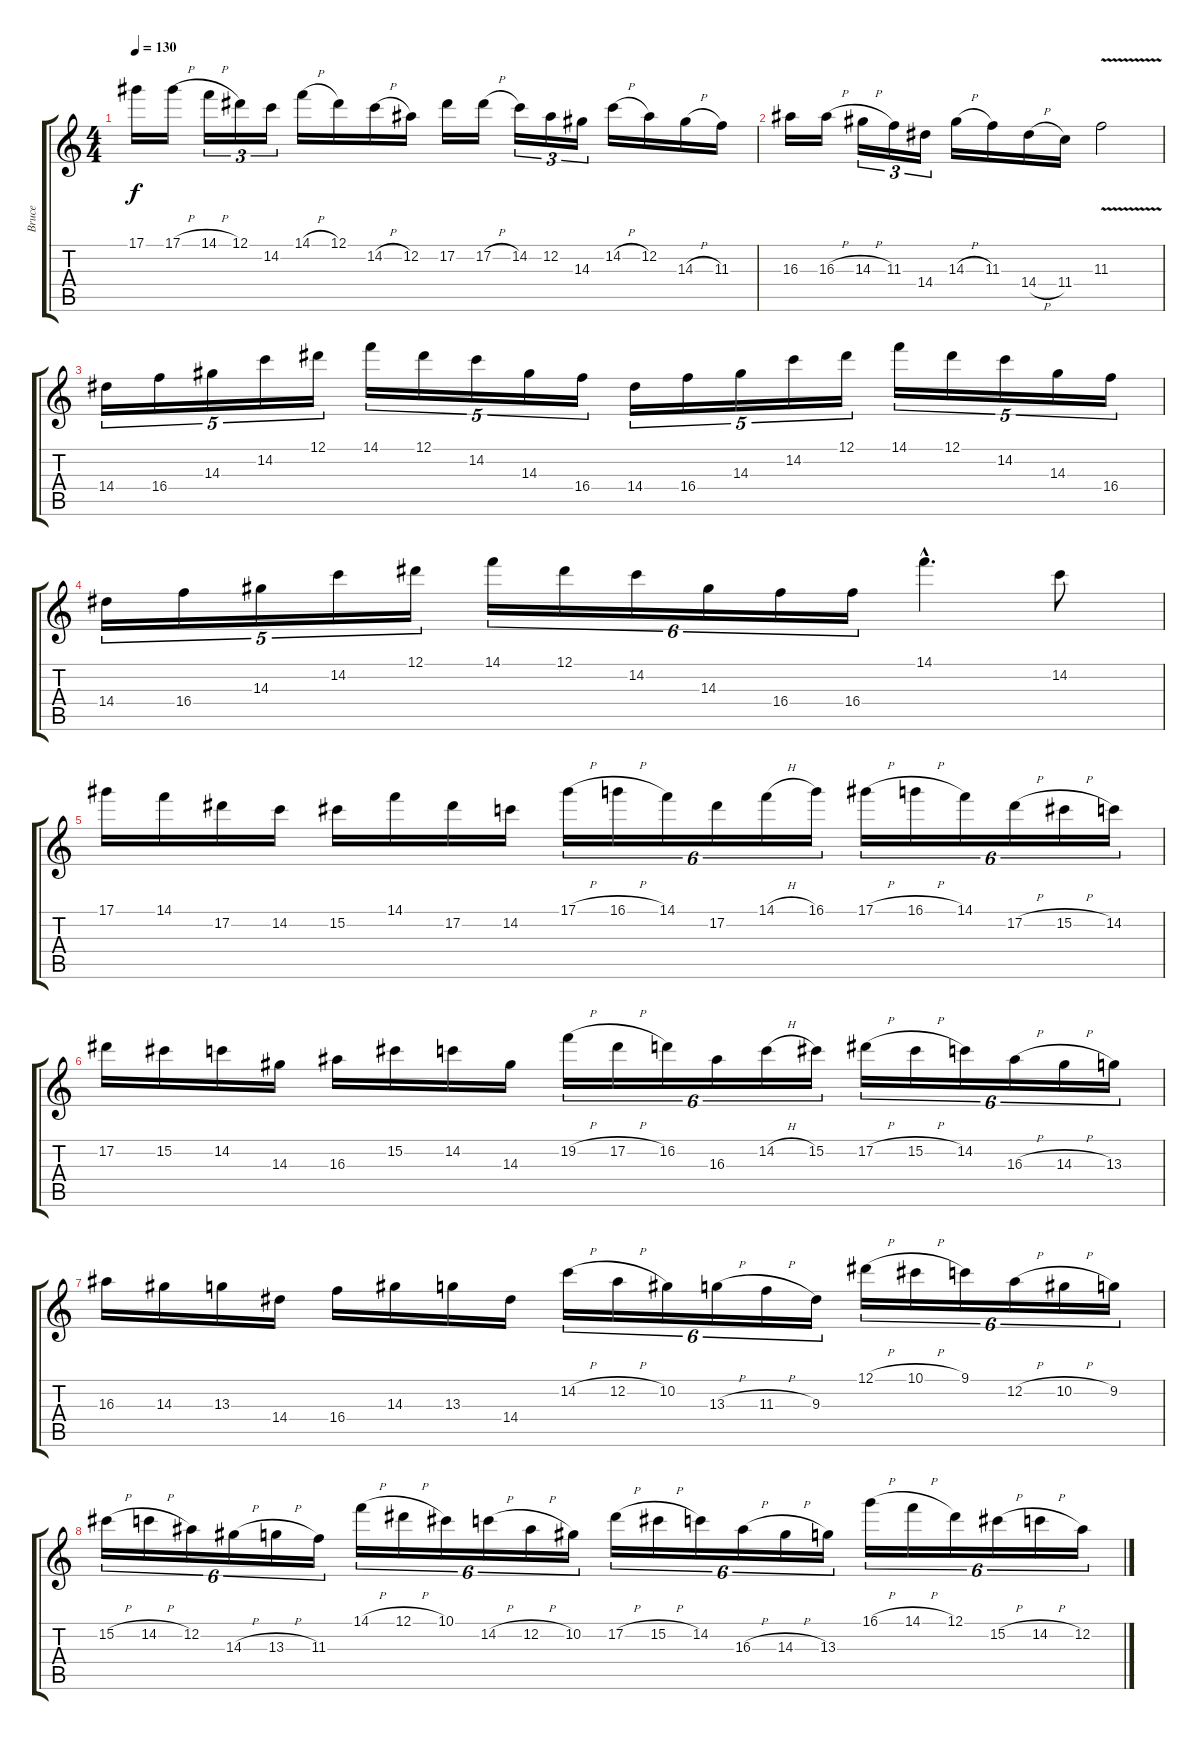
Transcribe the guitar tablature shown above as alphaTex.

\track ("Bruce" "Bruce") {instrument distortionguitar}
\staff {score tabs}
\tuning (Eb4 Bb3 Gb3 Db3 Ab2 Eb2) {hide}
\ts (4 4)
\tempo 130
\clef g2
\ks c
17.1.16{dy f} 17.1{h}.16 14.1{h}.16{tu (3 2)} 12.1.16{tu (3 2)} 14.2.16{tu (3 2)} 14.1{h}.16 12.1.16 14.2{h}.16 12.2.16 17.2.16 17.2{h}.16 14.2.16{tu (3 2)} 12.2.16{tu (3 2)} 14.3.16{tu (3 2)} 14.2{h}.16 12.2.16 14.3{h}.16 11.3.16 |
16.3.16 16.3{h}.16 14.3{h}.16{tu (3 2)} 11.3.16{tu (3 2)} 14.4.16{tu (3 2)} 14.3{h}.16 11.3.16 14.4{h}.16 11.4.16 11.3{v}.2 |
14.4.16{tu (5 4)} 16.4.16{tu (5 4)} 14.3.16{tu (5 4)} 14.2.16{tu (5 4)} 12.1.16{tu (5 4)} 14.1.16{tu (5 4)} 12.1.16{tu (5 4)} 14.2.16{tu (5 4)} 14.3.16{tu (5 4)} 16.4.16{tu (5 4)} 14.4.16{tu (5 4)} 16.4.16{tu (5 4)} 14.3.16{tu (5 4)} 14.2.16{tu (5 4)} 12.1.16{tu (5 4)} 14.1.16{tu (5 4)} 12.1.16{tu (5 4)} 14.2.16{tu (5 4)} 14.3.16{tu (5 4)} 16.4.16{tu (5 4)} |
14.4.16{tu (5 4)} 16.4.16{tu (5 4)} 14.3.16{tu (5 4)} 14.2.16{tu (5 4)} 12.1.16{tu (5 4)} 14.1.16{tu (6 4)} 12.1.16{tu (6 4)} 14.2.16{tu (6 4)} 14.3.16{tu (6 4)} 16.4.16{tu (6 4)} 16.4.16{tu (6 4)} 14.1{hac}.4{d} 14.2.8 |
17.1.16 14.1.16 17.2.16 14.2.16 15.2.16 14.1.16 17.2.16 14.2.16 17.1{h}.16{tu (6 4)} 16.1{h}.16{tu (6 4)} 14.1.16{tu (6 4)} 17.2.16{tu (6 4)} 14.1{h}.16{tu (6 4)} 16.1.16{tu (6 4)} 17.1{h}.16{tu (6 4)} 16.1{h}.16{tu (6 4)} 14.1.16{tu (6 4)} 17.2{h}.16{tu (6 4)} 15.2{h}.16{tu (6 4)} 14.2.16{tu (6 4)} |
17.2.16 15.2.16 14.2.16 14.3.16 16.3.16 15.2.16 14.2.16 14.3.16 19.2{h}.16{tu (6 4)} 17.2{h}.16{tu (6 4)} 16.2.16{tu (6 4)} 16.3.16{tu (6 4)} 14.2{h}.16{tu (6 4)} 15.2.16{tu (6 4)} 17.2{h}.16{tu (6 4)} 15.2{h}.16{tu (6 4)} 14.2.16{tu (6 4)} 16.3{h}.16{tu (6 4)} 14.3{h}.16{tu (6 4)} 13.3.16{tu (6 4)} |
16.3.16 14.3.16 13.3.16 14.4.16 16.4.16 14.3.16 13.3.16 14.4.16 14.2{h}.16{tu (6 4)} 12.2{h}.16{tu (6 4)} 10.2.16{tu (6 4)} 13.3{h}.16{tu (6 4)} 11.3{h}.16{tu (6 4)} 9.3.16{tu (6 4)} 12.1{h}.16{tu (6 4)} 10.1{h}.16{tu (6 4)} 9.1.16{tu (6 4)} 12.2{h}.16{tu (6 4)} 10.2{h}.16{tu (6 4)} 9.2.16{tu (6 4)} |
15.2{h}.16{tu (6 4)} 14.2{h}.16{tu (6 4)} 12.2.16{tu (6 4)} 14.3{h}.16{tu (6 4)} 13.3{h}.16{tu (6 4)} 11.3.16{tu (6 4)} 14.1{h}.16{tu (6 4)} 12.1{h}.16{tu (6 4)} 10.1.16{tu (6 4)} 14.2{h}.16{tu (6 4)} 12.2{h}.16{tu (6 4)} 10.2.16{tu (6 4)} 17.2{h}.16{tu (6 4)} 15.2{h}.16{tu (6 4)} 14.2.16{tu (6 4)} 16.3{h}.16{tu (6 4)} 14.3{h}.16{tu (6 4)} 13.3.16{tu (6 4)} 16.1{h}.16{tu (6 4)} 14.1{h}.16{tu (6 4)} 12.1.16{tu (6 4)} 15.2{h}.16{tu (6 4)} 14.2{h}.16{tu (6 4)} 12.2.16{tu (6 4)}
